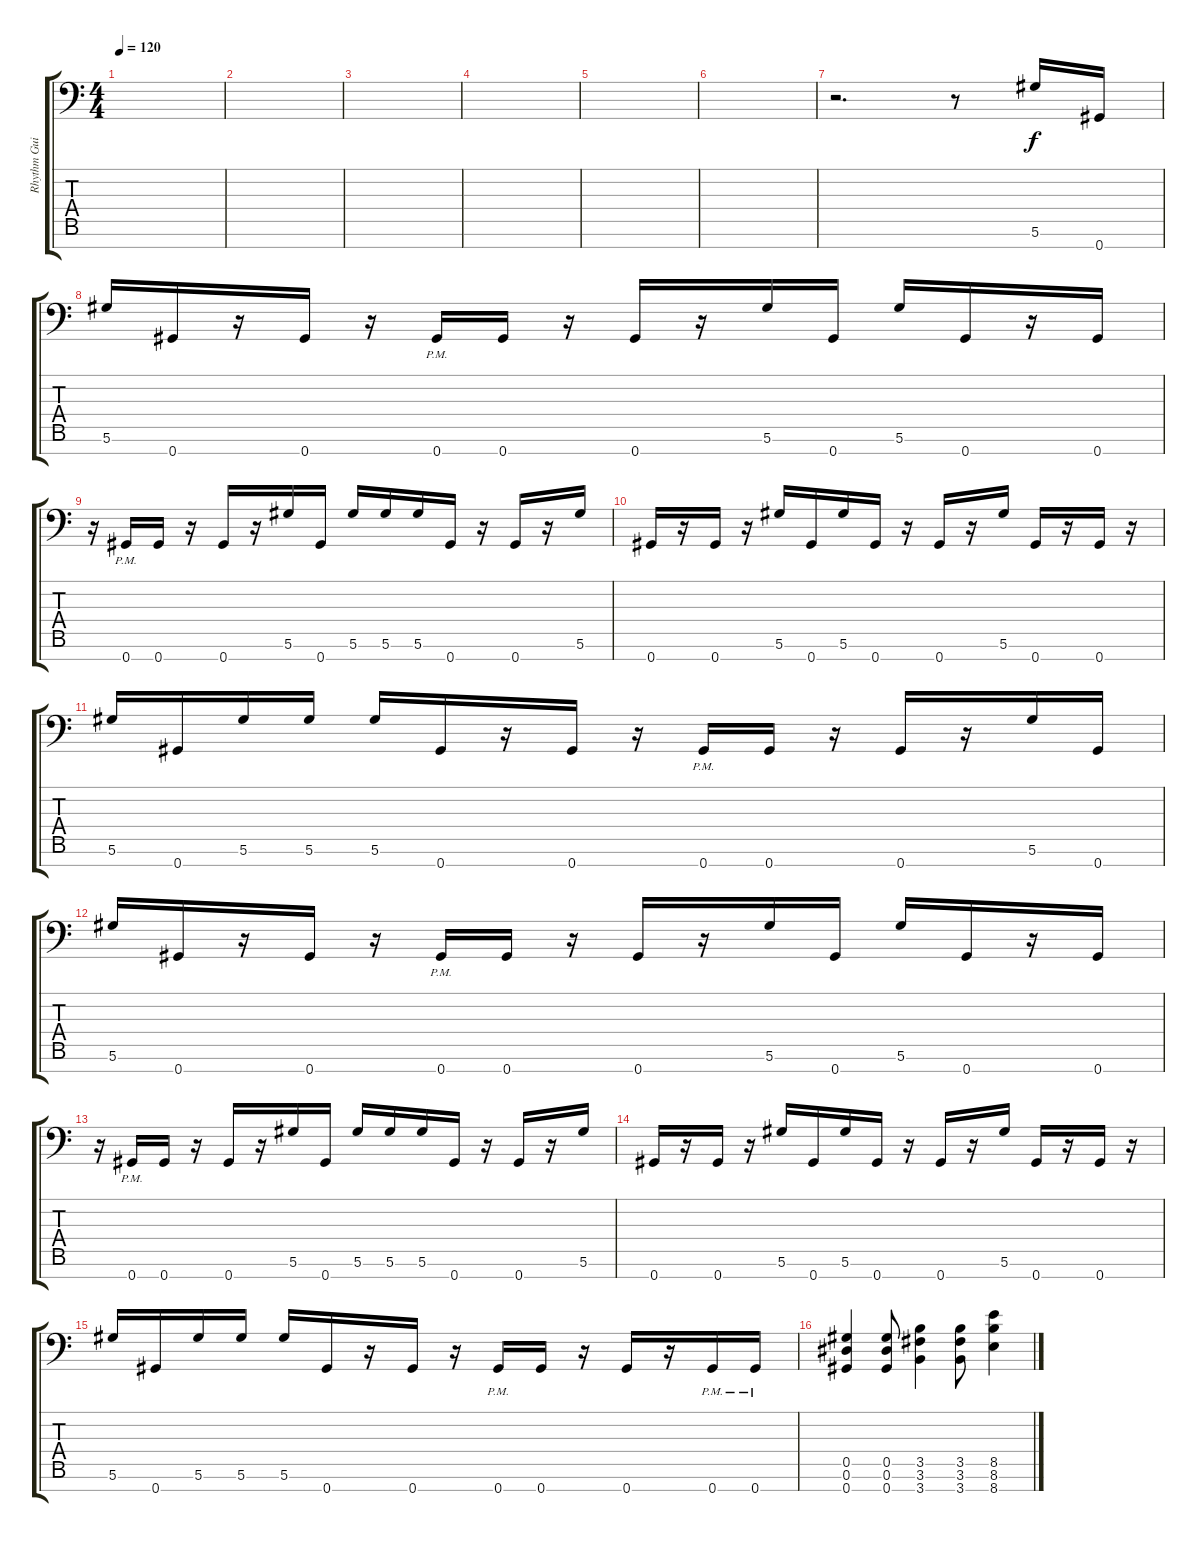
\track ("Rhythm Guitar" "Rhythm Gui") {instrument overdrivenguitar}
\staff {score tabs}
\tuning (Eb4 Bb3 Gb3 Db3 Ab2 Eb2 Ab1) {hide}
\ts (4 4)
\tempo 120
\clef f4
\ks c
|
|
|
|
|
|
r.2{d} r.8 5.6.16 0.7.16 |
5.6.16 0.7.16 r.16 0.7.16 r.16 0.7{pm}.16 0.7.16 r.16 0.7.16 r.16 5.6.16 0.7.16 5.6.16 0.7.16 r.16 0.7.16 |
r.16 0.7{pm}.16 0.7.16 r.16 0.7.16 r.16 5.6.16 0.7.16 5.6.16 5.6.16 5.6.16 0.7.16 r.16 0.7.16 r.16 5.6.16 |
0.7.16 r.16 0.7.16 r.16 5.6.16 0.7.16 5.6.16 0.7.16 r.16 0.7.16 r.16 5.6.16 0.7.16 r.16 0.7.16 r.16 |
5.6.16 0.7.16 5.6.16 5.6.16 5.6.16 0.7.16 r.16 0.7.16 r.16 0.7{pm}.16 0.7.16 r.16 0.7.16 r.16 5.6.16 0.7.16 |
5.6.16 0.7.16 r.16 0.7.16 r.16 0.7{pm}.16 0.7.16 r.16 0.7.16 r.16 5.6.16 0.7.16 5.6.16 0.7.16 r.16 0.7.16 |
r.16 0.7{pm}.16 0.7.16 r.16 0.7.16 r.16 5.6.16 0.7.16 5.6.16 5.6.16 5.6.16 0.7.16 r.16 0.7.16 r.16 5.6.16 |
0.7.16 r.16 0.7.16 r.16 5.6.16 0.7.16 5.6.16 0.7.16 r.16 0.7.16 r.16 5.6.16 0.7.16 r.16 0.7.16 r.16 |
5.6.16 0.7.16 5.6.16 5.6.16 5.6.16 0.7.16 r.16 0.7.16 r.16 0.7{pm}.16 0.7.16 r.16 0.7.16 r.16 0.7{pm}.16 0.7{pm}.16 |
(0.5 0.6 0.7).4 (0.5 0.6 0.7).8 (3.5 3.6 3.7).4 (3.5 3.6 3.7).8 (8.5 8.6 8.7).4
